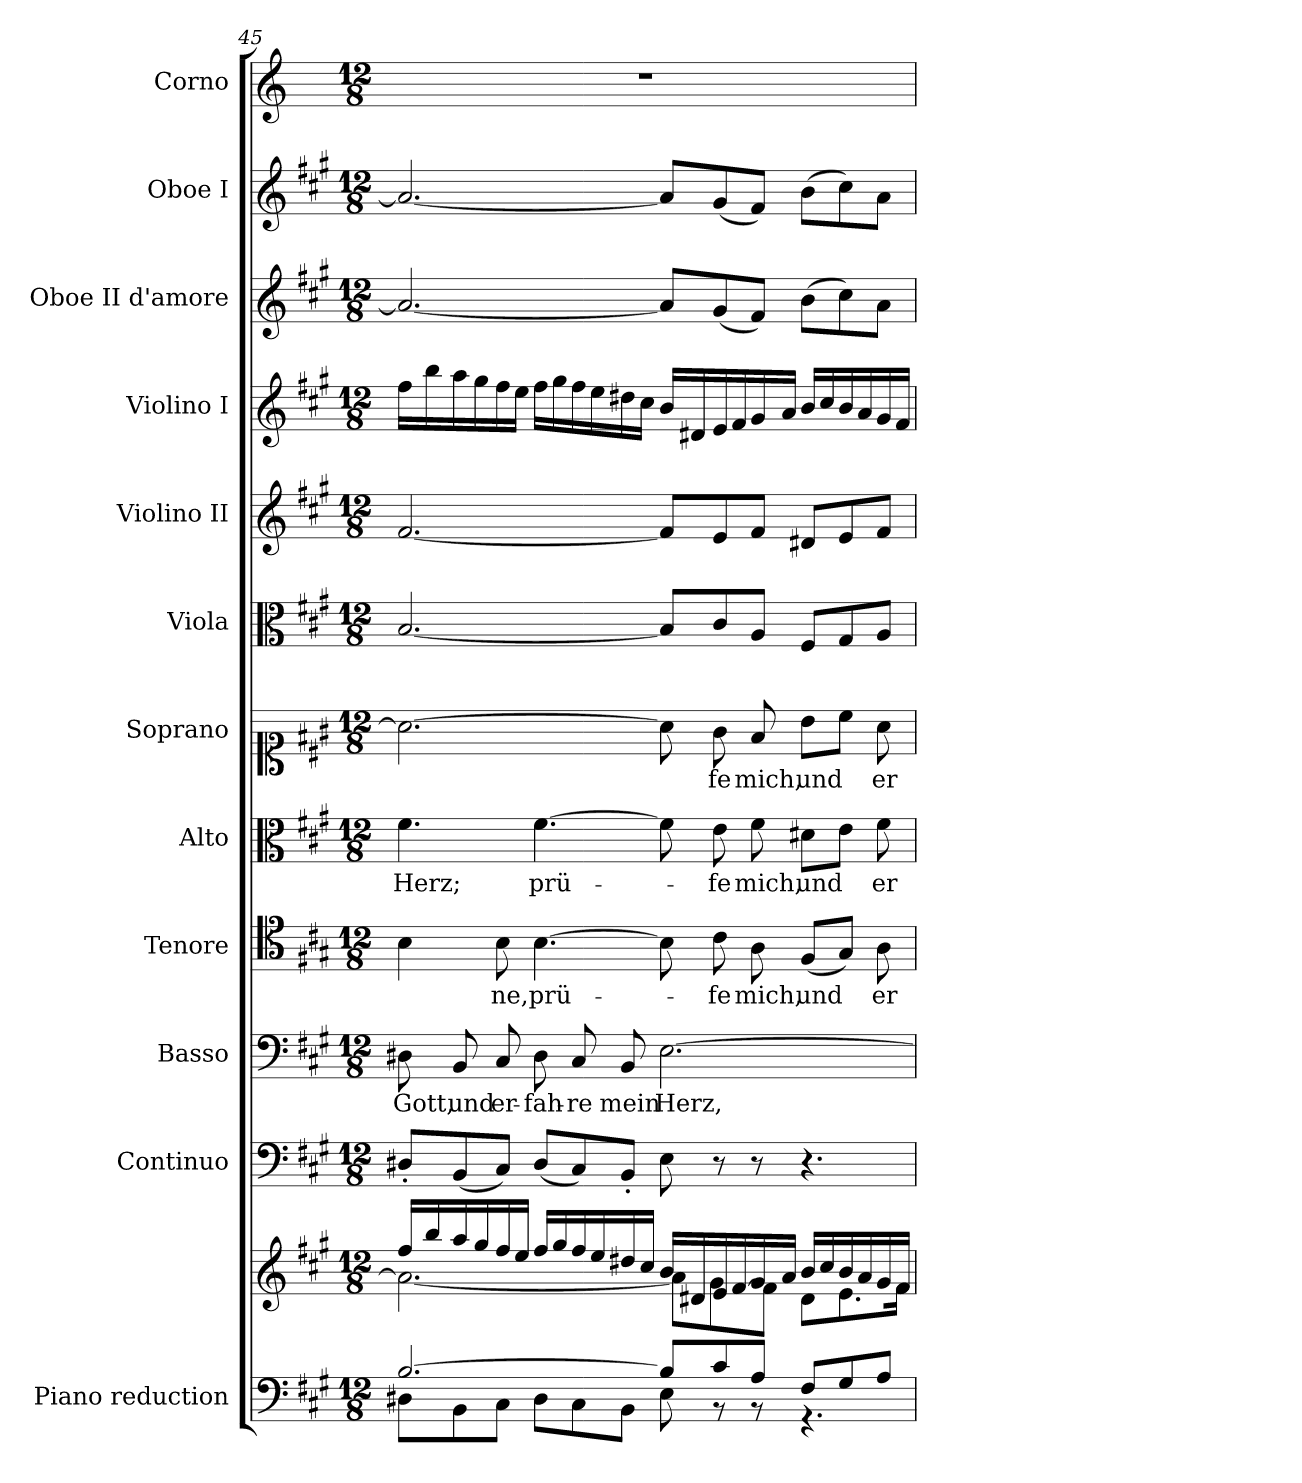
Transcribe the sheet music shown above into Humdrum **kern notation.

**kern	**kern	**kern	**kern	**text	**kern	**text	**kern	**text	**kern	**text	**kern	**kern	**kern	**kern	**kern	**kern
*part12	*part12	*part11	*part10	*part10	*part9	*part9	*part8	*part8	*part7	*part7	*part6	*part5	*part4	*part3	*part2	*part1
*staff13	*staff12	*staff11	*staff10	*staff10	*staff9	*staff9	*staff8	*staff8	*staff7	*staff7	*staff6	*staff5	*staff4	*staff3	*staff2	*staff1
*I"Piano reduction	*	*I"Continuo	*I"Basso	*	*I"Tenore	*	*I"Alto	*	*I"Soprano	*	*I"Viola	*I"Violino II	*I"Violino I	*I"Oboe II d'amore	*I"Oboe I	*I"Corno
*I'Pno	*	*	*	*	*	*	*	*	*	*	*I'Vla	*I'Vln	*I'Vln	*I'Ob	*I'Ob	*
*clefF4	*clefG2	*clefF4	*clefF4	*	*clefC4	*	*clefC3	*	*clefC1	*	*clefC3	*clefG2	*clefG2	*clefG2	*clefG2	*clefG2
*	*	*	*	*	*	*	*	*	*	*	*	*	*	*	*	*ITrd2c3
*k[f#c#g#]	*k[f#c#g#]	*k[f#c#g#]	*k[f#c#g#]	*	*k[f#c#g#]	*	*k[f#c#g#]	*	*k[f#c#g#]	*	*k[f#c#g#]	*k[f#c#g#]	*k[f#c#g#]	*k[f#c#g#]	*k[f#c#g#]	*k[f#c#g#]
*M12/8	*M12/8	*M12/8	*M12/8	*	*M12/8	*	*M12/8	*	*M12/8	*	*M12/8	*M12/8	*M12/8	*M12/8	*M12/8	*M12/8
=45	=45	=45	=45	=45	=45	=45	=45	=45	=45	=45	=45	=45	=45	=45	=45	=45
*^	*^	*	*	*	*	*	*	*	*	*	*	*	*	*	*	*
!	!	!	!	!	!	!LO:LY:b	!	!	!	!LO:LY:b	!	!	!	!	!	!	!	!
[2.B/	8D#X\L	16ff#/LL	2.a\_	8D#X'/L	8D#X\	Gott,	4B\	.	4.f#\	Herz;	2.a\_	.	[2.B/	[2.f#/	16ff#\LL	2.a/_	2.a/_	1.r
.	.	16bb/	.	.	.	.	.	.	.	.	.	.	.	.	16bb\	.	.	.
!	!	!	!	!	!	!LO:LY:b	!	!	!	!	!	!	!	!	!	!	!	!
.	8BB\	16aa/	.	(8BB/	8BB/	und	.	.	.	.	.	.	.	.	16aa\	.	.	.
.	.	16gg#/	.	.	.	.	.	.	.	.	.	.	.	.	16gg#\	.	.	.
!	!	!	!	!	!	!LO:LY:b	!	!LO:LY:b	!	!	!	!	!	!	!	!	!	!
.	8C#\J	16ff#/	.	8C#/J)	8C#/	er-	8B\	-ne,	.	.	.	.	.	.	16ff#\	.	.	.
.	.	16ee/JJ	.	.	.	.	.	.	.	.	.	.	.	.	16ee\JJ	.	.	.
!	!	!	!	!	!	!LO:LY:b	!	!LO:LY:b	!	!LO:LY:b	!	!	!	!	!	!	!	!
.	8D#\L	16ff#/LL	.	(8D#/L	8D#\	-fah-	[4.B\	prü-	[4.f#\	prü-	.	.	.	.	16ff#\LL	.	.	.
.	.	16gg#/	.	.	.	.	.	.	.	.	.	.	.	.	16gg#\	.	.	.
!	!	!	!	!	!	!LO:LY:b	!	!	!	!	!	!	!	!	!	!	!	!
.	8C#\	16ff#/	.	8C#/)	8C#/	-re	.	.	.	.	.	.	.	.	16ff#\	.	.	.
.	.	16ee/	.	.	.	.	.	.	.	.	.	.	.	.	16ee\	.	.	.
!	!	!	!	!	!	!LO:LY:b	!	!	!	!	!	!	!	!	!	!	!	!
.	8BB\J	16dd#X/	.	8BB'/J	8BB/	mein	.	.	.	.	.	.	.	.	16dd#X\	.	.	.
.	.	16cc#/JJ	.	.	.	.	.	.	.	.	.	.	.	.	16cc#\JJ	.	.	.
!	!	!	!	!	!	!LO:LY:b	!	!	!	!	!	!	!	!	!	!	!	!
8B/L]	8E\	16b/LL	8a\L]	8E\	[2.E\	Herz,	8B\]	.	8f#\]	.	8a\]	.	8B/L]	8f#/L]	16b/LL	8a/L]	8a/L]	.
.	.	16d#X/	.	.	.	.	.	.	.	.	.	.	.	.	16d#X/	.	.	.
!	!	!	!	!	!	!	!	!LO:LY:b	!	!LO:LY:b	!	!LO:LY:b	!	!	!	!	!	!
8c#/	8r	16e/	8g#\	8r	.	.	8c#\	-fe	8e\	-fe	8g#\	-fe	8c#/	8e/	16e/	(8g#/	(8g#/	.
.	.	[<16f#/	.	.	.	.	.	.	.	.	.	.	.	.	16f#/	.	.	.
!	!	!	!	!	!	!	!	!LO:LY:b	!	!LO:LY:b	!	!LO:LY:b	!	!	!	!	!	!
8A/J	8r	16g#/	8f#\J]	8r	.	.	8A\	mich,	8f#\	mich,	8f#/	mich,	8A/J	8f#/J	16g#/	8f#/J)	8f#/J)	.
.	.	16a/JJ	.	.	.	.	.	.	.	.	.	.	.	.	16a/JJ	.	.	.
!	!	!	!	!	!	!	!	!LO:LY:b	!	!LO:LY:b	!	!LO:LY:b	!	!	!	!	!	!
8F#/L	4.r	16b/LL	8d#\L	4.r	.	.	(8F#/L	und	8d#X\L	und	8b\L	und	8F#/L	8d#X/L	16b/LL	(8b\L	(8b\L	.
.	.	16cc#/	.	.	.	.	.	.	.	.	.	.	.	.	16cc#/	.	.	.
8G#/	.	16b/	8.e\	.	.	.	8G#/J)	.	8e\J	.	8cc#\J	.	8G#/	8e/	16b/	8cc#\)	8cc#\)	.
.	.	16a/	.	.	.	.	.	.	.	.	.	.	.	.	16a/	.	.	.
!	!	!	!	!	!	!	!	!LO:LY:b	!	!LO:LY:b	!	!LO:LY:b	!	!	!	!	!	!
8A/J	.	16g#/	.	.	.	.	8A\	er-	8f#\	er-	8a\	er-	8A/J	8f#/J	16g#/	8a\J	8a\J	.
.	.	16f#/JJ	16f#\Jk	.	.	.	.	.	.	.	.	.	.	.	16f#/JJ	.	.	.
*v	*v	*	*	*	*	*	*	*	*	*	*	*	*	*	*	*	*	*
*	*v	*v	*	*	*	*	*	*	*	*	*	*	*	*	*	*	*
=	=	=	=	=	=	=	=	=	=	=	=	=	=	=	=	=
*-	*-	*-	*-	*-	*-	*-	*-	*-	*-	*-	*-	*-	*-	*-	*-	*-
